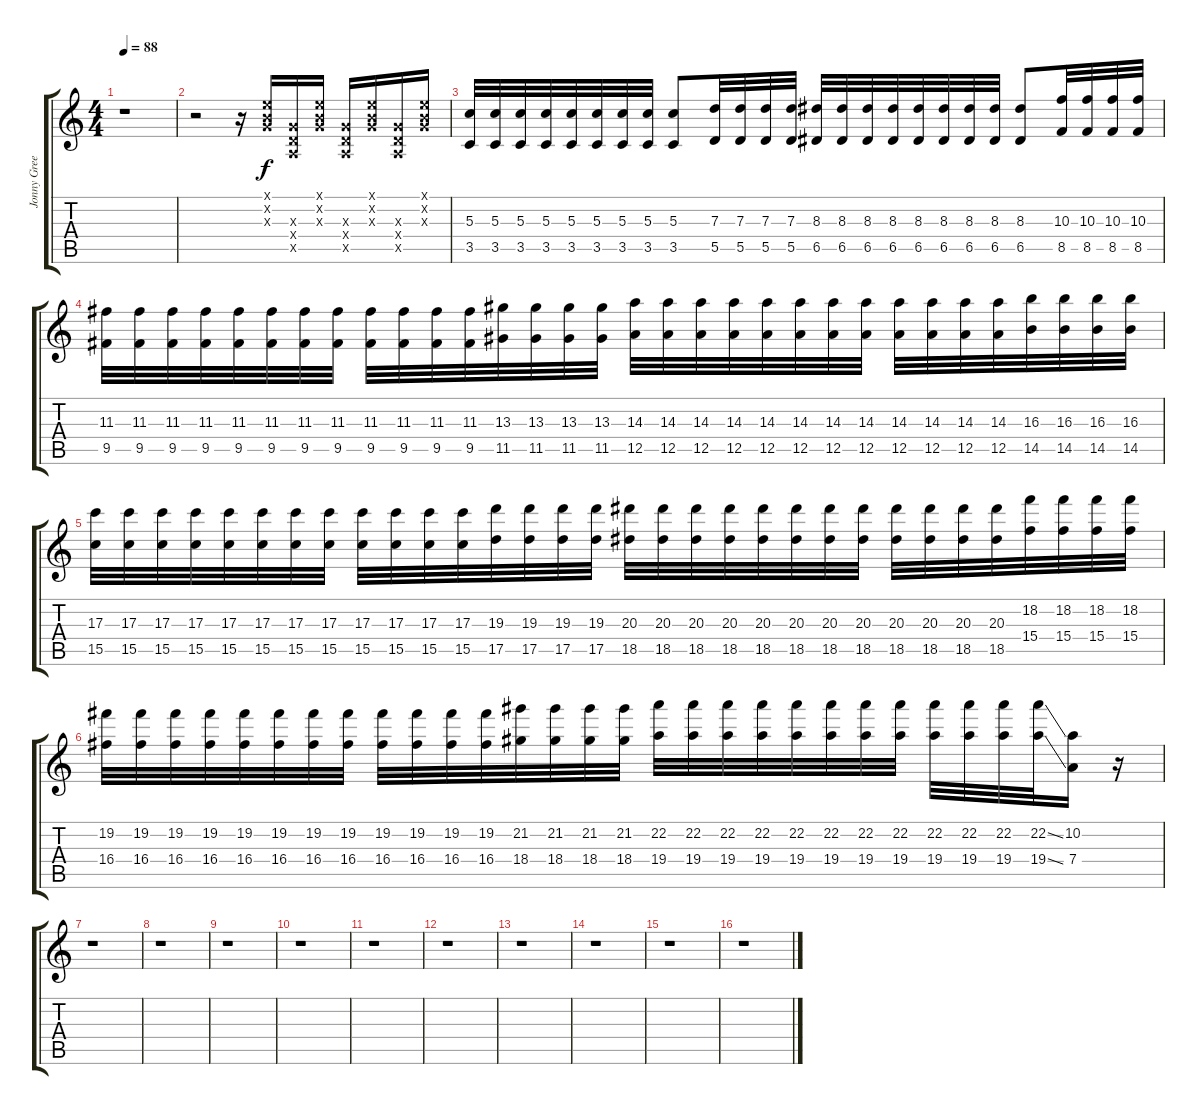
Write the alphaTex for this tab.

\track ("Jonny Greenwood" "Jonny Gree") {instrument distortionguitar}
\staff {score tabs}
\tuning (E4 B3 G3 D3 A2 E2) {hide}
\ts (4 4)
\tempo 88
\clef g2
\ks c
r.1{dy f instrument distortionguitar} |
r.2 r.16 (0.1{x} 0.2{x} 0.3{x}).16 (0.3{x} 0.4{x} 0.5{x}).16 (0.1{x} 0.2{x} 0.3{x}).16 (0.3{x} 0.4{x} 0.5{x}).16 (0.1{x} 0.2{x} 0.3{x}).16 (0.3{x} 0.4{x} 0.5{x}).16 (0.1{x} 0.2{x} 0.3{x}).16 |
(5.3 3.5).32 (5.3 3.5).32 (5.3 3.5).32 (5.3 3.5).32 (5.3 3.5).32 (5.3 3.5).32 (5.3 3.5).32 (5.3 3.5).32 (5.3 3.5).8 (7.3 5.5).32 (7.3 5.5).32 (7.3 5.5).32 (7.3 5.5).32 (8.3 6.5).32 (8.3 6.5).32 (8.3 6.5).32 (8.3 6.5).32 (8.3 6.5).32 (8.3 6.5).32 (8.3 6.5).32 (8.3 6.5).32 (8.3 6.5).8 (10.3 8.5).32 (10.3 8.5).32 (10.3 8.5).32 (10.3 8.5).32 |
(11.3 9.5).32 (11.3 9.5).32 (11.3 9.5).32 (11.3 9.5).32 (11.3 9.5).32 (11.3 9.5).32 (11.3 9.5).32 (11.3 9.5).32 (11.3 9.5).32 (11.3 9.5).32 (11.3 9.5).32 (11.3 9.5).32 (13.3 11.5).32 (13.3 11.5).32 (13.3 11.5).32 (13.3 11.5).32 (14.3 12.5).32 (14.3 12.5).32 (14.3 12.5).32 (14.3 12.5).32 (14.3 12.5).32 (14.3 12.5).32 (14.3 12.5).32 (14.3 12.5).32 (14.3 12.5).32 (14.3 12.5).32 (14.3 12.5).32 (14.3 12.5).32 (16.3 14.5).32 (16.3 14.5).32 (16.3 14.5).32 (16.3 14.5).32 |
(17.3 15.5).32 (17.3 15.5).32 (17.3 15.5).32 (17.3 15.5).32 (17.3 15.5).32 (17.3 15.5).32 (17.3 15.5).32 (17.3 15.5).32 (17.3 15.5).32 (17.3 15.5).32 (17.3 15.5).32 (17.3 15.5).32 (19.3 17.5).32 (19.3 17.5).32 (19.3 17.5).32 (19.3 17.5).32 (20.3 18.5).32 (20.3 18.5).32 (20.3 18.5).32 (20.3 18.5).32 (20.3 18.5).32 (20.3 18.5).32 (20.3 18.5).32 (20.3 18.5).32 (20.3 18.5).32 (20.3 18.5).32 (20.3 18.5).32 (20.3 18.5).32 (18.2 15.4).32 (18.2 15.4).32 (18.2 15.4).32 (18.2 15.4).32 |
(19.2 16.4).32 (19.2 16.4).32 (19.2 16.4).32 (19.2 16.4).32 (19.2 16.4).32 (19.2 16.4).32 (19.2 16.4).32 (19.2 16.4).32 (19.2 16.4).32 (19.2 16.4).32 (19.2 16.4).32 (19.2 16.4).32 (21.2 18.4).32 (21.2 18.4).32 (21.2 18.4).32 (21.2 18.4).32 (22.2 19.4).32 (22.2 19.4).32 (22.2 19.4).32 (22.2 19.4).32 (22.2 19.4).32 (22.2 19.4).32 (22.2 19.4).32 (22.2 19.4).32 (22.2 19.4).32 (22.2 19.4).32 (22.2 19.4).32 (22.2{ss} 19.4{ss}).32 (10.2 7.4).16 r.16 |
r.1 |
r.1 |
r.1 |
r.1 |
r.1 |
r.1 |
r.1 |
r.1 |
r.1 |
r.1
